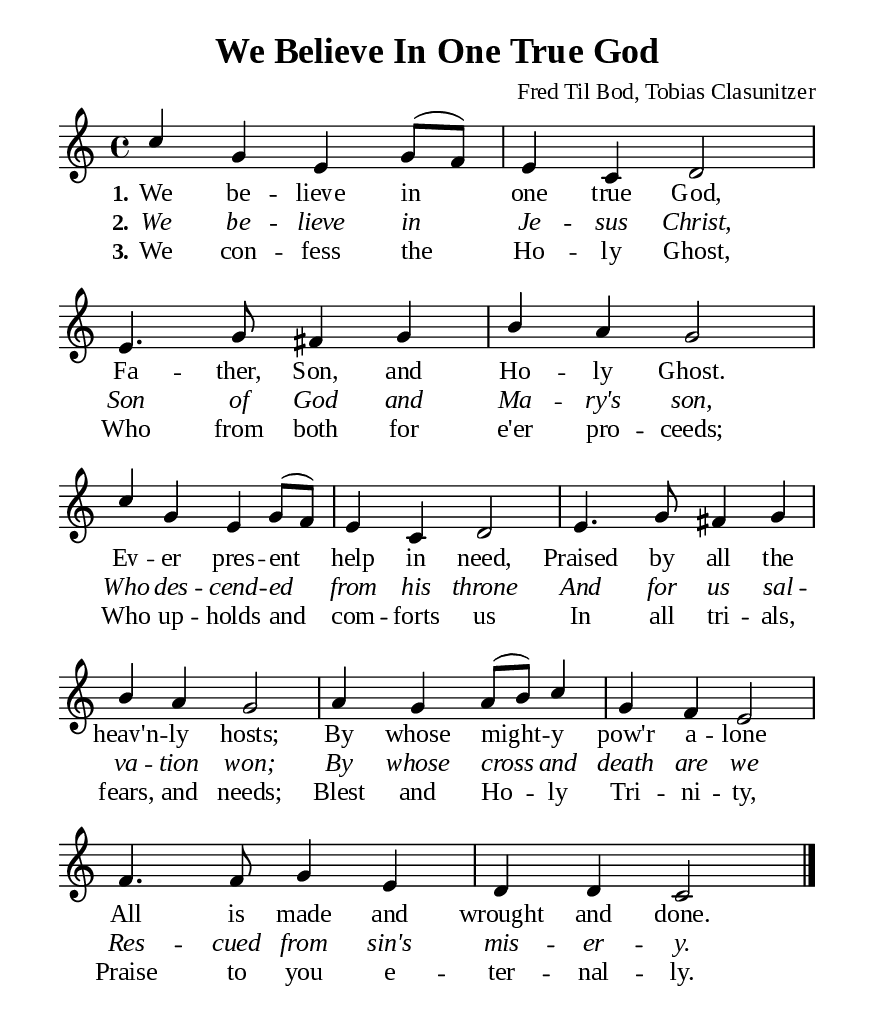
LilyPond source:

\version "2.18.2"

\header {
  title = "We Believe In One True God"
  composer = "Fred Til Bod, Tobias Clasunitzer"
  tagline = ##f
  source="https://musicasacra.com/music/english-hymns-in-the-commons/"
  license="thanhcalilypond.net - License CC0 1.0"
}

global= {
  \key c \major
  \time 4/4
  \override Score.BarNumber.break-visibility = ##(#f #f #f)
  \override Lyrics.LyricSpace.minimum-distance = #3.0
}

\paper {
  #(set-paper-size "a5")
  top-margin = 10\mm
  bottom-margin = 10\mm
  left-margin = 10\mm
  right-margin = 10\mm
  indent = #0
  #(define fonts
	 (make-pango-font-tree "Liberation Serif"
	 		       "Liberation Serif"
			       "Liberation Serif"
			       (/ 20 20)))
  system-system-spacing = #'((basic-distance . 3) (padding . 3))
}

printItalic = \with {
  \override LyricText.font-shape = #'italic
}

% Verse music
musicVerseSoprano = \relative c'' {
  %{	01	%} c4 g e g8 (f) |
  %{	02	%} e4 c d2 |
  %{	03	%} e4. g8 fis4 g |
  %{	04	%} b a g2 |
  %{	05	%} c4 g e g8 (f) |
  %{	06	%} e4 c d2 |
  %{	07	%} e4. g8 fis4 g |
  %{	08	%} b a g2 |
  %{	09	%} a4 g a8 (b) c4 |
  %{	10	%} g f e2 |
  %{	11	%} f4. f8 g4 e |
  %{	12	%} d d c2 \bar "|."
}

% Verse lyrics
verseOne = \lyricmode {
  \set stanza = #"1."
  We be -- lieve in one true God,
  Fa -- ther, Son, and Ho -- ly Ghost.
  Ev -- er pres -- ent help in need,
  Praised by all the heav'n -- ly hosts;
  By whose might -- y pow'r a -- lone
  All is made and wrought and done.
}

verseTwo = \lyricmode {
  \set stanza = #"2."
  We be -- lieve in Je -- sus Christ,
  Son of God and Ma -- ry's son,
  Who des -- cend -- ed from his throne
  And for us sal -- va -- tion won;
  By whose cross and death are we
  Res -- cued from sin's mis -- er -- y.
}

verseThree = \lyricmode {
  \set stanza = #"3."
  We con -- fess the Ho -- ly Ghost,
  Who from both for e'er pro -- ceeds;
  Who up -- holds and com -- forts us
  In all tri -- als, fears, and needs;
  Blest and Ho -- ly Tri -- ni -- ty,
  Praise to you e -- ter -- nal -- ly.
}

% Layout
\score {
    \new ChoirStaff <<
      \new Staff <<
        \clef "treble"
        \new Voice = "sopranos" { \global \stemUp \slurUp \musicVerseSoprano }
      >>
      \new Lyrics \lyricsto sopranos \verseOne
      \new Lyrics \printItalic \lyricsto sopranos \verseTwo
      \new Lyrics \lyricsto sopranos \verseThree
    >>
}
